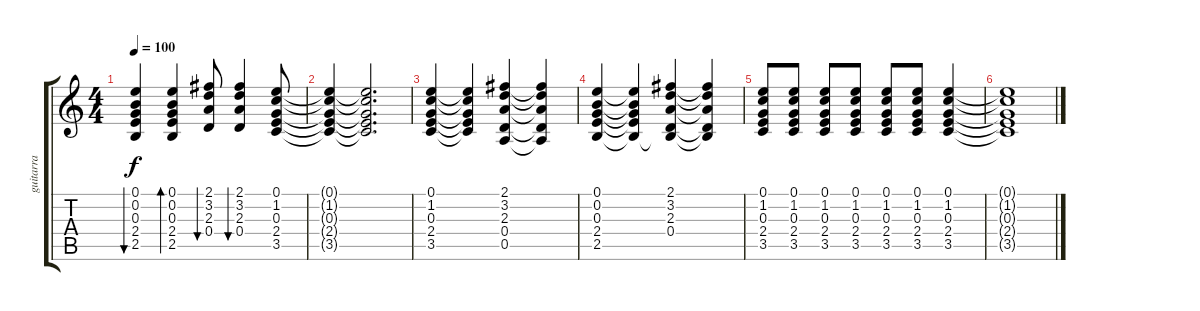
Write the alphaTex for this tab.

\track ("guitarra" "guitarra") {instrument acousticguitarnylon}
\staff {score tabs}
\tuning (E4 B3 G3 D3 A2 E2) {hide}
\ts (4 4)
\tempo 100
\clef g2
\ks c
(0.1 0.2 0.3 2.4 2.5).4{bu 60 dy f} (0.1 0.2 0.3 2.4 2.5).4{bd 30} (2.1 3.2 2.3 0.4).8{bu 30} (2.1 3.2 2.3 0.4).4{bu 30} (0.1 1.2 0.3 2.4 3.5).8 |
(0.1{t} 1.2{t} 0.3{t} 2.4{t} 3.5{t}).4 (0.1{t} 1.2{t} 0.3{t} 2.4{t} 3.5{t}).2{d} |
(0.1 1.2 0.3 2.4 3.5).4 (0.1{t} 1.2{t} 0.3{t} 2.4{t} 3.5{t}).4 (2.1 3.2 2.3 0.4 0.5).4 (2.1{t} 3.2{t} 2.3{t} 0.4{t} 0.5{t}).4 |
(0.1 0.2 0.3 2.4 2.5).4 (0.1{t} 0.2{t} 0.3{t} 2.4{t} 2.5{t}).4 (2.1 3.2 2.3 0.4 2.5{t}).4 (2.1{t} 3.2{t} 2.3{t} 0.4{t} 2.5{t}).4 |
(0.1 1.2 0.3 2.4 3.5).8 (0.1 1.2 0.3 2.4 3.5).8 (0.1 1.2 0.3 2.4 3.5).8 (0.1 1.2 0.3 2.4 3.5).8 (0.1 1.2 0.3 2.4 3.5).8 (0.1 1.2 0.3 2.4 3.5).8 (0.1 1.2 0.3 2.4 3.5).4 |
(0.1{t} 1.2{t} 0.3{t} 2.4{t} 3.5{t}).1
